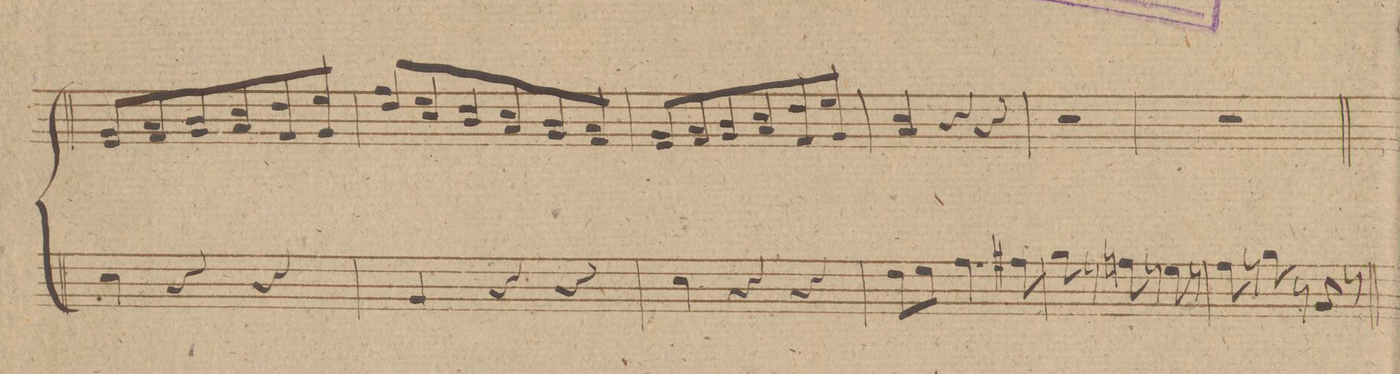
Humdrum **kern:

**kern
*I"Organo
*clefF4
*k[f#c#g#d#]
*M3/4
4E
4r
4r
=116
4BB
4r
4r
=117
4E
4r
4r
=118
8F#L
8G#J
4.A
8A#X
=119
8B
8r
8An
8r
8G#
8r
=120
8A
8r
8B
8r
8BB
8r
=121
*-
